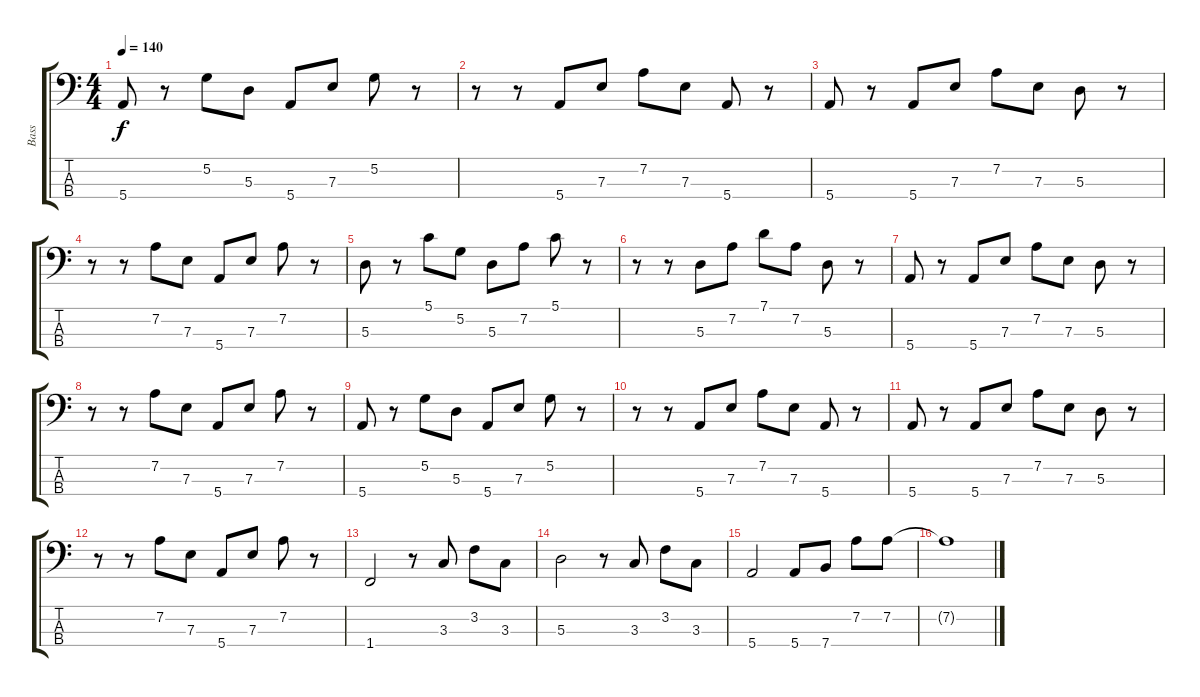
\track ("Bass" "Bass") {instrument electricbassfinger}
\staff {score tabs}
\tuning (G2 D2 A1 E1) {hide}
\ts (4 4)
\tempo 140
\clef f4
\ks c
5.4.8{dy f} r.8 5.2.8 5.3.8 5.4.8 7.3.8 5.2.8 r.8 |
r.8 r.8 5.4.8 7.3.8 7.2.8 7.3.8 5.4.8 r.8 |
5.4.8 r.8 5.4.8 7.3.8 7.2.8 7.3.8 5.3.8 r.8 |
r.8 r.8 7.2.8 7.3.8 5.4.8 7.3.8 7.2.8 r.8 |
5.3.8 r.8 5.1.8 5.2.8 5.3.8 7.2.8 5.1.8 r.8 |
r.8 r.8 5.3.8 7.2.8 7.1.8 7.2.8 5.3.8 r.8 |
5.4.8 r.8 5.4.8 7.3.8 7.2.8 7.3.8 5.3.8 r.8 |
r.8 r.8 7.2.8 7.3.8 5.4.8 7.3.8 7.2.8 r.8 |
5.4.8 r.8 5.2.8 5.3.8 5.4.8 7.3.8 5.2.8 r.8 |
r.8 r.8 5.4.8 7.3.8 7.2.8 7.3.8 5.4.8 r.8 |
5.4.8 r.8 5.4.8 7.3.8 7.2.8 7.3.8 5.3.8 r.8 |
r.8 r.8 7.2.8 7.3.8 5.4.8 7.3.8 7.2.8 r.8 |
1.4.2 r.8 3.3.8 3.2.8 3.3.8 |
5.3.2 r.8 3.3.8 3.2.8 3.3.8 |
5.4.2 5.4.8 7.4.8 7.2.8 7.2.8 |
7.2{t}.1
